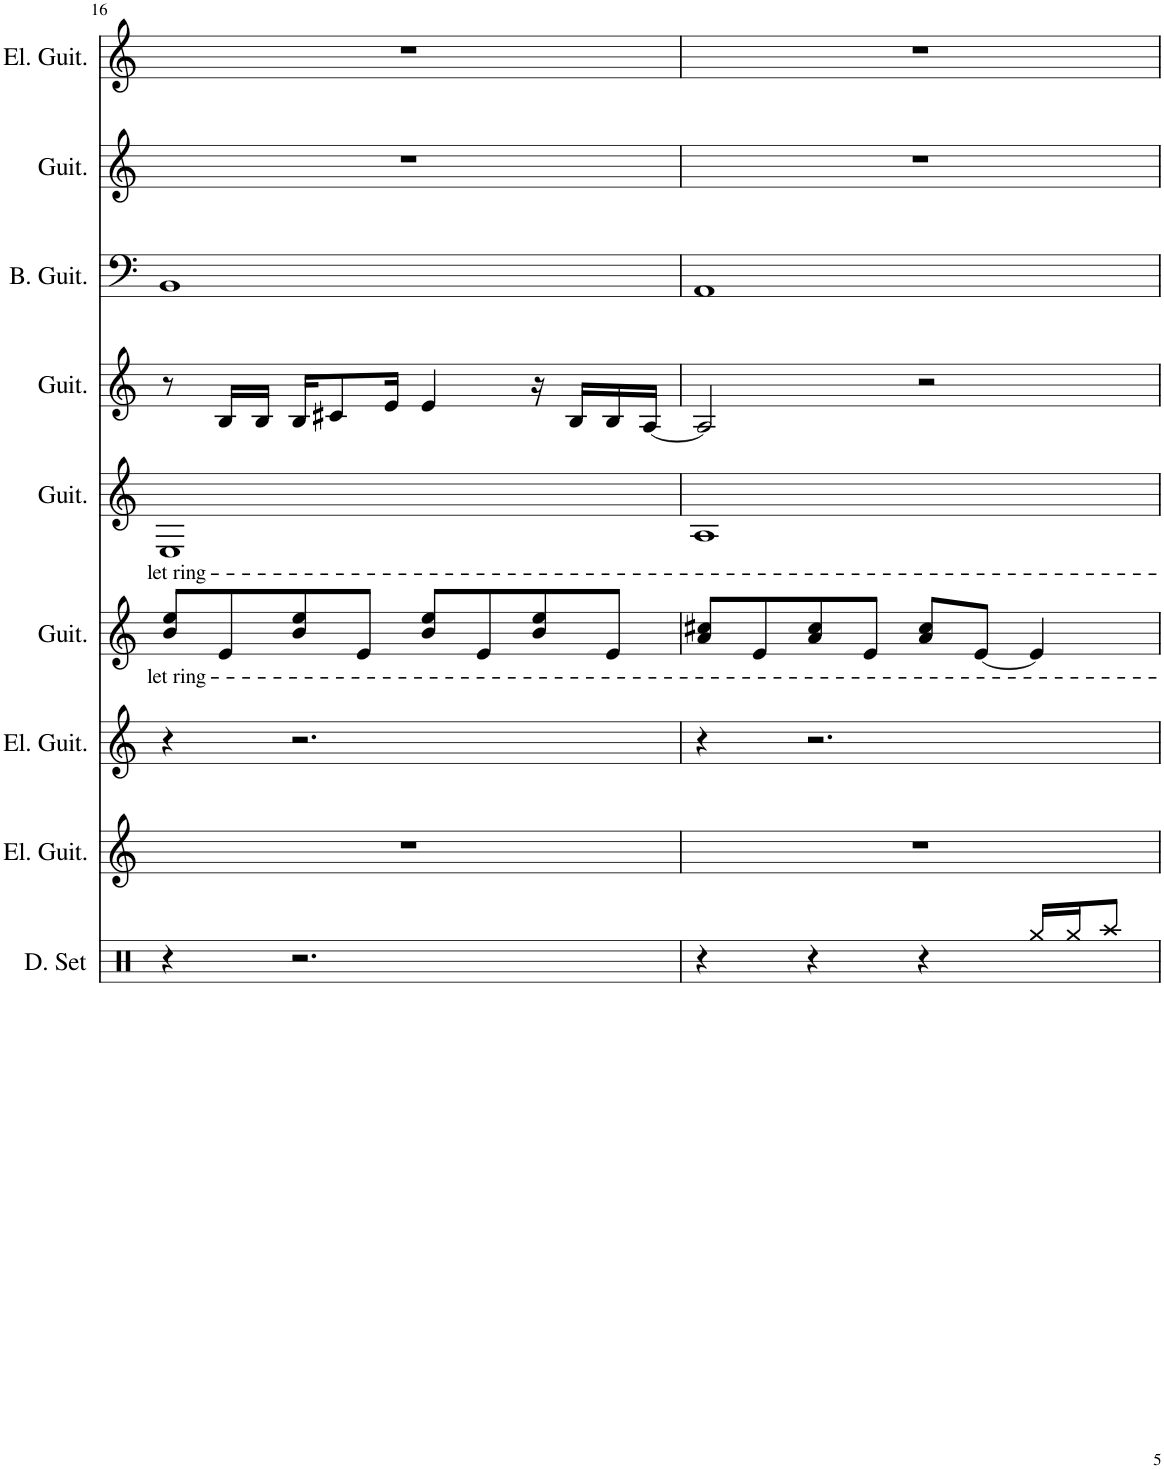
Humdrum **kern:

**kern	**kern	**kern	**kern	**kern	**kern	**kern	**kern	**kern
*part9	*part8	*part7	*part6	*part5	*part4	*part3	*part2	*part1
*staff9	*staff8	*staff7	*staff6	*staff5	*staff4	*staff3	*staff2	*staff1
*I"鼓组	*I"电子吉他	*I"电子吉他	*I"吉他	*I"吉他	*I"吉他	*I"低音吉他	*I"吉他	*I"电子吉他
!!LO:PB:g=z
*clefX	*clefG2	*clefG2	*clefG2	*clefG2	*clefG2	*clefF4	*clefG2	*clefG2
*	*Trd7c12	*Trd7c12	*Trd7c12	*Trd7c12	*Trd7c12	*Trd7c12	*Trd7c12	*Trd7c12
*k[]	*k[]	*k[]	*k[]	*k[]	*k[]	*k[]	*k[]	*k[]
*M4/4	*M4/4	*M4/4	*M4/4	*M4/4	*M4/4	*M4/4	*M4/4	*M4/4
=16	=16	=16	=16	=16	=16	=16	=16	=16
4r	1r	4r	8b/ 8ee/L	1E	8r	1BB	1r	1r
.	.	.	8e/	.	16B/LL	.	.	.
.	.	.	.	.	16B/JJ	.	.	.
2.r	.	2.r	8b/ 8ee/	.	16B/KL	.	.	.
.	.	.	.	.	8c#X/	.	.	.
.	.	.	8e/J	.	.	.	.	.
.	.	.	.	.	16e/Jk	.	.	.
.	.	.	8b/ 8ee/L	.	4e/	.	.	.
.	.	.	8e/	.	.	.	.	.
.	.	.	8b/ 8ee/	.	16r	.	.	.
.	.	.	.	.	16B/LL	.	.	.
.	.	.	8e/J	.	16B/	.	.	.
.	.	.	.	.	[16A/JJ	.	.	.
=17	=17	=17	=17	=17	=17	=17	=17	=17
4r	1r	4r	8a/ 8cc#X/L	1A	2A/]	1AA	1r	1r
.	.	.	8e/	.	.	.	.	.
4r	.	2.r	8a/ 8cc#/	.	.	.	.	.
.	.	.	8e/J	.	.	.	.	.
4r	.	.	8a/ 8cc#/L	.	2r	.	.	.
.	.	.	[8e/J	.	.	.	.	.
16Rgg/LL	.	.	4e/]	.	.	.	.	.
16Rgg/J	.	.	.	.	.	.	.	.
8Raa/J	.	.	.	.	.	.	.	.
=	=	=	=	=	=	=	=	=
*-	*-	*-	*-	*-	*-	*-	*-	*-
